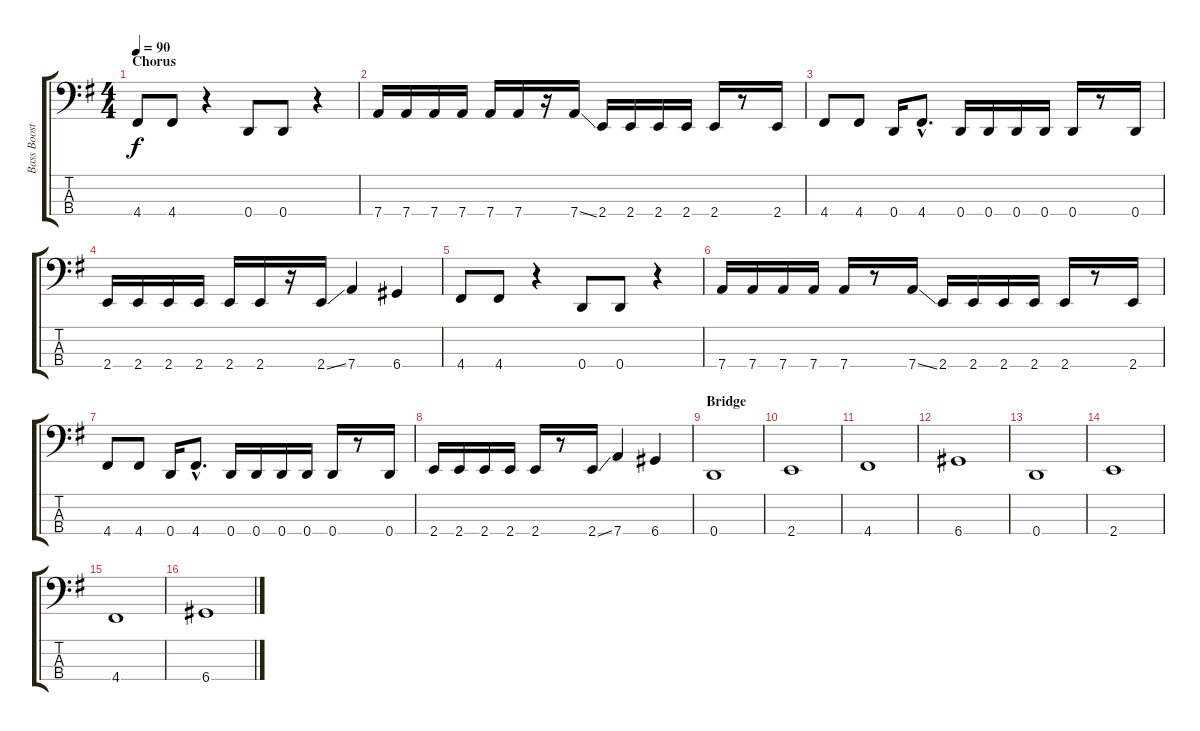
\track ("Bass Boost" "Bass Boost") {instrument fretlessbass}
\staff {score tabs}
\tuning (G2 D2 A1 D1) {hide}
\ts (4 4)
\section ("" "Chorus")
\tempo 90
\clef f4
\ks g
4.4.8{dy f volume 10} 4.4.8 r.4 0.4.8 0.4.8 r.4 |
7.4.16 7.4.16 7.4.16 7.4.16 7.4.16 7.4.16 r.16 7.4{ss}.16 2.4.16 2.4.16 2.4.16 2.4.16 2.4.16 r.8 2.4.16 |
4.4.8 4.4.8 0.4.16 4.4{hac}.8{d} 0.4.16 0.4.16 0.4.16 0.4.16 0.4.16 r.8 0.4.16 |
2.4.16 2.4.16 2.4.16 2.4.16 2.4.16 2.4.16 r.16 2.4{ss}.16 7.4.4 6.4.4 |
4.4.8 4.4.8 r.4 0.4.8 0.4.8 r.4 |
7.4.16 7.4.16 7.4.16 7.4.16 7.4.16 r.8 7.4{ss}.16 2.4.16 2.4.16 2.4.16 2.4.16 2.4.16 r.8 2.4.16 |
4.4.8 4.4.8 0.4.16 4.4{hac}.8{d} 0.4.16 0.4.16 0.4.16 0.4.16 0.4.16 r.8 0.4.16 |
2.4.16 2.4.16 2.4.16 2.4.16 2.4.16 r.8 2.4{ss}.16 7.4.4 6.4.4 |
\section ("" "Bridge")
0.4.1 |
2.4.1 |
4.4.1 |
6.4.1 |
0.4.1 |
2.4.1 |
4.4.1 |
6.4.1
